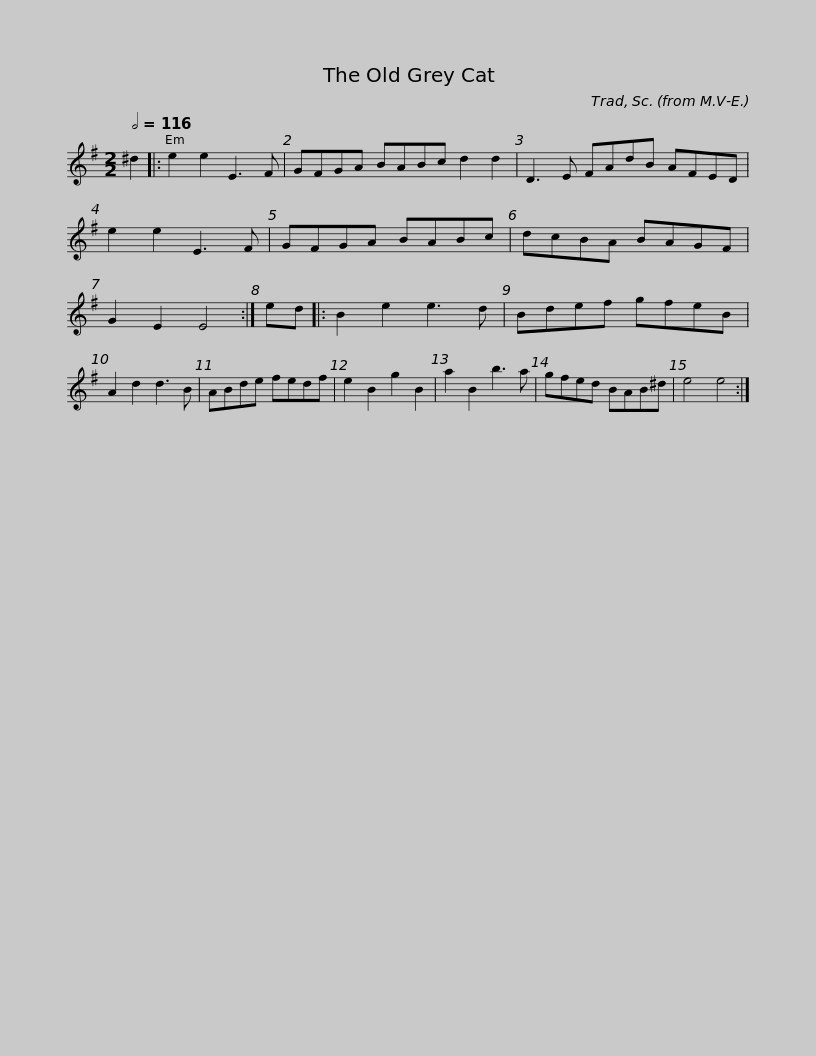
X:1
L:1/8
Q:1/2=116
M:2/2
I:linebreak $
K:Emin
V:1 treble
V:1
 ^d2 |: e2 e2 E3 F | GFGA BABc d2 d2 | D3 E FAdB AFED | e2 e2 E3 F | %5
 GFGA BABc |$ dcBA BAGF | G2 E2 E4 :| ed |: B2 e2 e3 d | %10
 Bdef gfeB | A2 d2 d3 B | ABde fedf | e2 B2 g2 B2 |$ a2 B2 b3 a | %15
 gfed BAB^d | e4 e4 :| %17
